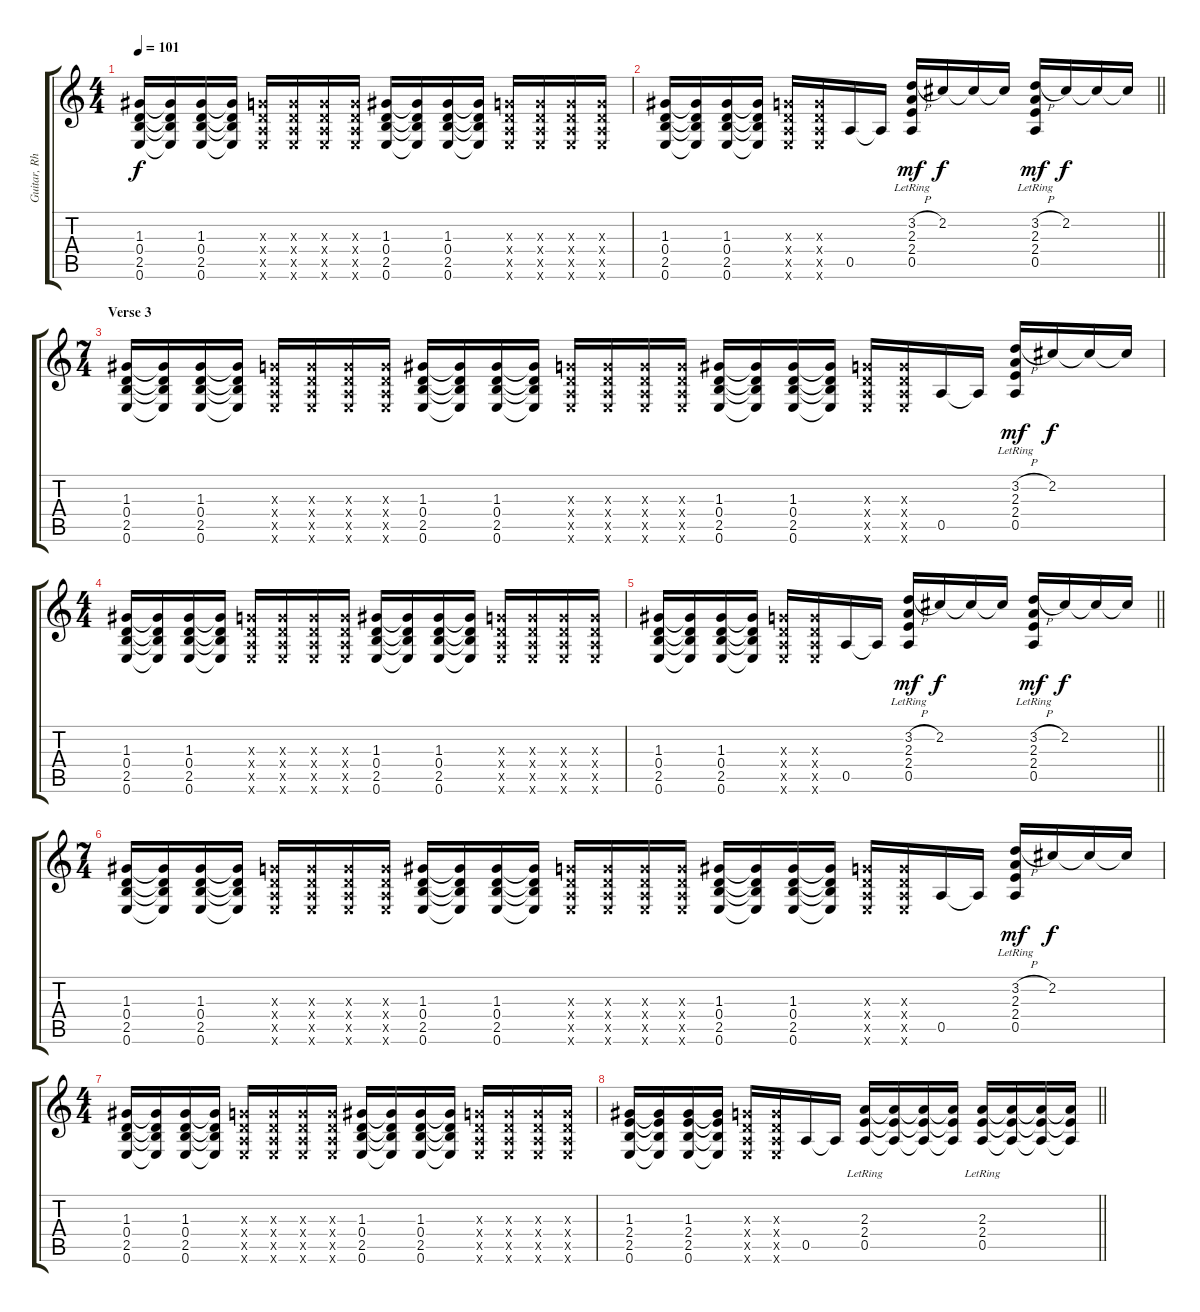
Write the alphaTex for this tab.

\track ("Guitar, Rhythm" "Guitar, Rh") {instrument distortionguitar}
\staff {score tabs}
\tuning (E4 B3 G3 D3 A2 E2) {hide}
\ts (4 4)
\tempo 101
\clef g2
\ks c
(1.3 0.4 2.5 0.6).16{dy f} (1.3{t} 0.4{t} 2.5{t} 0.6{t}).16 (1.3 0.4 2.5 0.6).16 (1.3{t} 0.4{t} 2.5{t} 0.6{t}).16 (0.3{x} 0.4{x} 0.5{x} 0.6{x}).16 (0.3{x} 0.4{x} 0.5{x} 0.6{x}).16 (0.3{x} 0.4{x} 0.5{x} 0.6{x}).16 (0.3{x} 0.4{x} 0.5{x} 0.6{x}).16 (1.3 0.4 2.5 0.6).16 (1.3{t} 0.4{t} 2.5{t} 0.6{t}).16 (1.3 0.4 2.5 0.6).16 (1.3{t} 0.4{t} 2.5{t} 0.6{t}).16 (0.3{x} 0.4{x} 0.5{x} 0.6{x}).16 (0.3{x} 0.4{x} 0.5{x} 0.6{x}).16 (0.3{x} 0.4{x} 0.5{x} 0.6{x}).16 (0.3{x} 0.4{x} 0.5{x} 0.6{x}).16 |
\barLineRight lightlight
(1.3 0.4 2.5 0.6).16 (1.3{t} 0.4{t} 2.5{t} 0.6{t}).16 (1.3 0.4 2.5 0.6).16 (1.3{t} 0.4{t} 2.5{t} 0.6{t}).16 (0.3{x} 0.4{x} 0.5{x} 0.6{x}).16 (0.3{x} 0.4{x} 0.5{x} 0.6{x}).16 0.5.16 0.5{t}.16 (3.2{h} 2.3{lr} 2.4{lr} 0.5{lr}).16{dy mf} 2.2.16{dy f} 2.2{t}.16 2.2{t}.16 (3.2{h} 2.3{lr} 2.4{lr} 0.5{lr}).16{dy mf} 2.2.16{dy f} 2.2{t}.16 2.2{t}.16 |
\ts (7 4)
\section ("" "Verse 3")
(1.3 0.4 2.5 0.6).16 (1.3{t} 0.4{t} 2.5{t} 0.6{t}).16 (1.3 0.4 2.5 0.6).16 (1.3{t} 0.4{t} 2.5{t} 0.6{t}).16 (0.3{x} 0.4{x} 0.5{x} 0.6{x}).16 (0.3{x} 0.4{x} 0.5{x} 0.6{x}).16 (0.3{x} 0.4{x} 0.5{x} 0.6{x}).16 (0.3{x} 0.4{x} 0.5{x} 0.6{x}).16 (1.3 0.4 2.5 0.6).16 (1.3{t} 0.4{t} 2.5{t} 0.6{t}).16 (1.3 0.4 2.5 0.6).16 (1.3{t} 0.4{t} 2.5{t} 0.6{t}).16 (0.3{x} 0.4{x} 0.5{x} 0.6{x}).16 (0.3{x} 0.4{x} 0.5{x} 0.6{x}).16 (0.3{x} 0.4{x} 0.5{x} 0.6{x}).16 (0.3{x} 0.4{x} 0.5{x} 0.6{x}).16 (1.3 0.4 2.5 0.6).16 (1.3{t} 0.4{t} 2.5{t} 0.6{t}).16 (1.3 0.4 2.5 0.6).16 (1.3{t} 0.4{t} 2.5{t} 0.6{t}).16 (0.3{x} 0.4{x} 0.5{x} 0.6{x}).16 (0.3{x} 0.4{x} 0.5{x} 0.6{x}).16 0.5.16 0.5{t}.16 (3.2{h} 2.3{lr} 2.4{lr} 0.5{lr}).16{dy mf} 2.2.16{dy f} 2.2{t}.16 2.2{t}.16 |
\ts (4 4)
(1.3 0.4 2.5 0.6).16 (1.3{t} 0.4{t} 2.5{t} 0.6{t}).16 (1.3 0.4 2.5 0.6).16 (1.3{t} 0.4{t} 2.5{t} 0.6{t}).16 (0.3{x} 0.4{x} 0.5{x} 0.6{x}).16 (0.3{x} 0.4{x} 0.5{x} 0.6{x}).16 (0.3{x} 0.4{x} 0.5{x} 0.6{x}).16 (0.3{x} 0.4{x} 0.5{x} 0.6{x}).16 (1.3 0.4 2.5 0.6).16 (1.3{t} 0.4{t} 2.5{t} 0.6{t}).16 (1.3 0.4 2.5 0.6).16 (1.3{t} 0.4{t} 2.5{t} 0.6{t}).16 (0.3{x} 0.4{x} 0.5{x} 0.6{x}).16 (0.3{x} 0.4{x} 0.5{x} 0.6{x}).16 (0.3{x} 0.4{x} 0.5{x} 0.6{x}).16 (0.3{x} 0.4{x} 0.5{x} 0.6{x}).16 |
\barLineRight lightlight
(1.3 0.4 2.5 0.6).16 (1.3{t} 0.4{t} 2.5{t} 0.6{t}).16 (1.3 0.4 2.5 0.6).16 (1.3{t} 0.4{t} 2.5{t} 0.6{t}).16 (0.3{x} 0.4{x} 0.5{x} 0.6{x}).16 (0.3{x} 0.4{x} 0.5{x} 0.6{x}).16 0.5.16 0.5{t}.16 (3.2{h} 2.3{lr} 2.4{lr} 0.5{lr}).16{dy mf} 2.2.16{dy f} 2.2{t}.16 2.2{t}.16 (3.2{h} 2.3{lr} 2.4{lr} 0.5{lr}).16{dy mf} 2.2.16{dy f} 2.2{t}.16 2.2{t}.16 |
\ts (7 4)
(1.3 0.4 2.5 0.6).16 (1.3{t} 0.4{t} 2.5{t} 0.6{t}).16 (1.3 0.4 2.5 0.6).16 (1.3{t} 0.4{t} 2.5{t} 0.6{t}).16 (0.3{x} 0.4{x} 0.5{x} 0.6{x}).16 (0.3{x} 0.4{x} 0.5{x} 0.6{x}).16 (0.3{x} 0.4{x} 0.5{x} 0.6{x}).16 (0.3{x} 0.4{x} 0.5{x} 0.6{x}).16 (1.3 0.4 2.5 0.6).16 (1.3{t} 0.4{t} 2.5{t} 0.6{t}).16 (1.3 0.4 2.5 0.6).16 (1.3{t} 0.4{t} 2.5{t} 0.6{t}).16 (0.3{x} 0.4{x} 0.5{x} 0.6{x}).16 (0.3{x} 0.4{x} 0.5{x} 0.6{x}).16 (0.3{x} 0.4{x} 0.5{x} 0.6{x}).16 (0.3{x} 0.4{x} 0.5{x} 0.6{x}).16 (1.3 0.4 2.5 0.6).16 (1.3{t} 0.4{t} 2.5{t} 0.6{t}).16 (1.3 0.4 2.5 0.6).16 (1.3{t} 0.4{t} 2.5{t} 0.6{t}).16 (0.3{x} 0.4{x} 0.5{x} 0.6{x}).16 (0.3{x} 0.4{x} 0.5{x} 0.6{x}).16 0.5.16 0.5{t}.16 (3.2{h} 2.3{lr} 2.4{lr} 0.5{lr}).16{dy mf} 2.2.16{dy f} 2.2{t}.16 2.2{t}.16 |
\ts (4 4)
(1.3 0.4 2.5 0.6).16 (1.3{t} 0.4{t} 2.5{t} 0.6{t}).16 (1.3 0.4 2.5 0.6).16 (1.3{t} 0.4{t} 2.5{t} 0.6{t}).16 (0.3{x} 0.4{x} 0.5{x} 0.6{x}).16 (0.3{x} 0.4{x} 0.5{x} 0.6{x}).16 (0.3{x} 0.4{x} 0.5{x} 0.6{x}).16 (0.3{x} 0.4{x} 0.5{x} 0.6{x}).16 (1.3 0.4 2.5 0.6).16 (1.3{t} 0.4{t} 2.5{t} 0.6{t}).16 (1.3 0.4 2.5 0.6).16 (1.3{t} 0.4{t} 2.5{t} 0.6{t}).16 (0.3{x} 0.4{x} 0.5{x} 0.6{x}).16 (0.3{x} 0.4{x} 0.5{x} 0.6{x}).16 (0.3{x} 0.4{x} 0.5{x} 0.6{x}).16 (0.3{x} 0.4{x} 0.5{x} 0.6{x}).16 |
\barLineRight lightlight
(1.3 2.4 2.5 0.6).16 (1.3{t} 2.4{t} 2.5{t} 0.6{t}).16 (1.3 2.4 2.5 0.6).16 (1.3{t} 2.4{t} 2.5{t} 0.6{t}).16 (0.3{x} 0.4{x} 0.5{x} 0.6{x}).16 (0.3{x} 0.4{x} 0.5{x} 0.6{x}).16 0.5.16 0.5{t}.16 (2.3{lr} 2.4{lr} 0.5{lr}).16 (2.3{t} 2.4{t} 0.5{t}).16 (2.3{t} 2.4{t} 0.5{t}).16 (2.3{t} 2.4{t} 0.5{t}).16 (2.3{lr} 2.4{lr} 0.5{lr}).16 (2.3{t} 2.4{t} 0.5{t}).16 (2.3{t} 2.4{t} 0.5{t}).16 (2.3{t} 2.4{t} 0.5{t}).16
